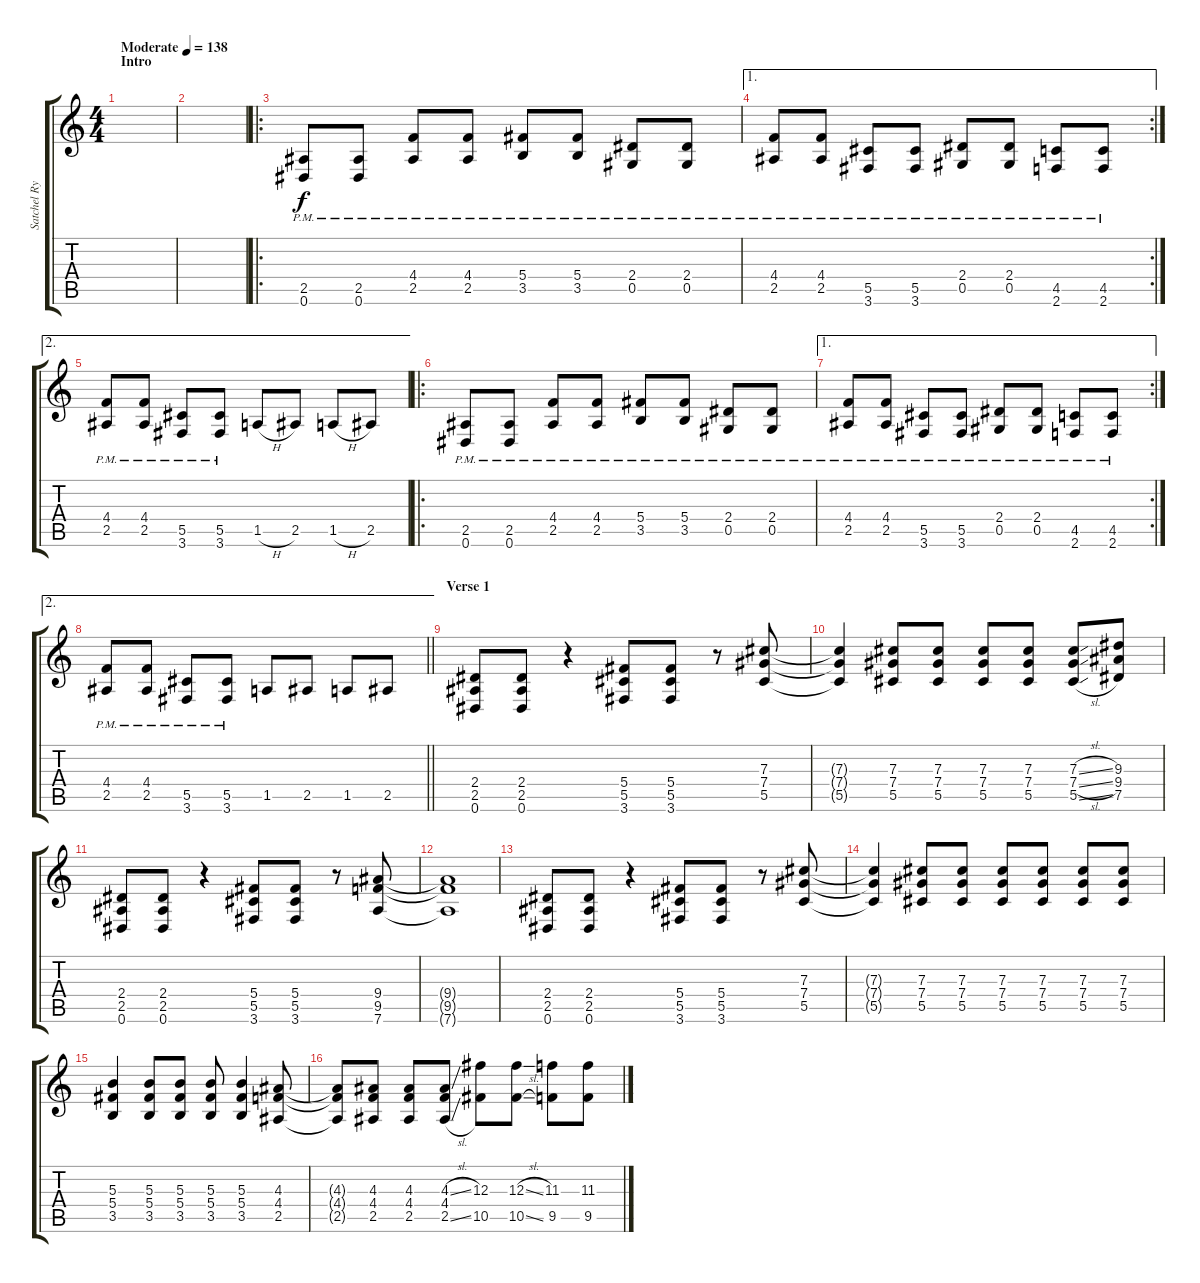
\track ("Satchel Rythym" "Satchel Ry") {instrument distortionguitar}
\staff {score tabs}
\tuning (Eb4 Bb3 Gb3 Db3 Ab2 Eb2) {hide}
\ts (4 4)
\section ("" "Intro")
\tempo (138 "Moderate")
\clef g2
\ks c
|
|
\ro
(2.5{pm} 0.6{pm}).8 (2.5{pm} 0.6{pm}).8 (4.4{pm} 2.5{pm}).8 (4.4{pm} 2.5{pm}).8 (5.4{pm} 3.5{pm}).8 (5.4{pm} 3.5{pm}).8 (2.4{pm} 0.5{pm}).8 (2.4{pm} 0.5{pm}).8 |
\ae 1
\rc 2
(4.4{pm} 2.5{pm}).8 (4.4{pm} 2.5{pm}).8 (5.5{pm} 3.6{pm}).8 (5.5{pm} 3.6{pm}).8 (2.4{pm} 0.5{pm}).8 (2.4{pm} 0.5{pm}).8 (4.5{pm} 2.6{pm}).8 (4.5{pm} 2.6{pm}).8 |
\ae 2
(4.4{pm} 2.5{pm}).8 (4.4{pm} 2.5{pm}).8 (5.5{pm} 3.6{pm}).8 (5.5{pm} 3.6{pm}).8 1.5{h}.8 2.5.8 1.5{h}.8 2.5.8 |
\ro
(2.5{pm} 0.6{pm}).8 (2.5{pm} 0.6{pm}).8 (4.4{pm} 2.5{pm}).8 (4.4{pm} 2.5{pm}).8 (5.4{pm} 3.5{pm}).8 (5.4{pm} 3.5{pm}).8 (2.4{pm} 0.5{pm}).8 (2.4{pm} 0.5{pm}).8 |
\ae 1
\rc 2
(4.4{pm} 2.5{pm}).8 (4.4{pm} 2.5{pm}).8 (5.5{pm} 3.6{pm}).8 (5.5{pm} 3.6{pm}).8 (2.4{pm} 0.5{pm}).8 (2.4{pm} 0.5{pm}).8 (4.5{pm} 2.6{pm}).8 (4.5{pm} 2.6{pm}).8 |
\ae 2
\barLineRight lightlight
(4.4{pm} 2.5{pm}).8 (4.4{pm} 2.5{pm}).8 (5.5{pm} 3.6{pm}).8 (5.5{pm} 3.6{pm}).8 1.5.8 2.5.8 1.5.8 2.5.8 |
\section ("" "Verse 1")
(2.4 2.5 0.6).8 (2.4 2.5 0.6).8 r.4 (5.4 5.5 3.6).8 (5.4 5.5 3.6).8 r.8 (7.3 7.4 5.5).8 |
(7.3{t} 7.4{t} 5.5{t}).4 (7.3 7.4 5.5).8 (7.3 7.4 5.5).8 (7.3 7.4 5.5).8 (7.3 7.4 5.5).8 (7.3{sl} 7.4{sl} 5.5{sl}).8 (9.3 9.4 7.5).8 |
(2.4 2.5 0.6).8 (2.4 2.5 0.6).8 r.4 (5.4 5.5 3.6).8 (5.4 5.5 3.6).8 r.8 (9.4 9.5 7.6).8 |
(9.4{t} 9.5{t} 7.6{t}).1 |
(2.4 2.5 0.6).8 (2.4 2.5 0.6).8 r.4 (5.4 5.5 3.6).8 (5.4 5.5 3.6).8 r.8 (7.3 7.4 5.5).8 |
(7.3{t} 7.4{t} 5.5{t}).4 (7.3 7.4 5.5).8 (7.3 7.4 5.5).8 (7.3 7.4 5.5).8 (7.3 7.4 5.5).8 (7.3 7.4 5.5).8 (7.3 7.4 5.5).8 |
(5.3 5.4 3.5).4 (5.3 5.4 3.5).8 (5.3 5.4 3.5).8 (5.3 5.4 3.5).8 (5.3 5.4 3.5).4 (4.3 4.4 2.5).8 |
(4.3{t} 4.4{t} 2.5{t}).8 (4.3 4.4 2.5).8 (4.3 4.4 2.5).8 (4.3{sl} 4.4 2.5{sl}).8 (12.3 10.5).8 (12.3{sl} 10.5{sl}).8 (11.3 9.5).8 (11.3 9.5).8
